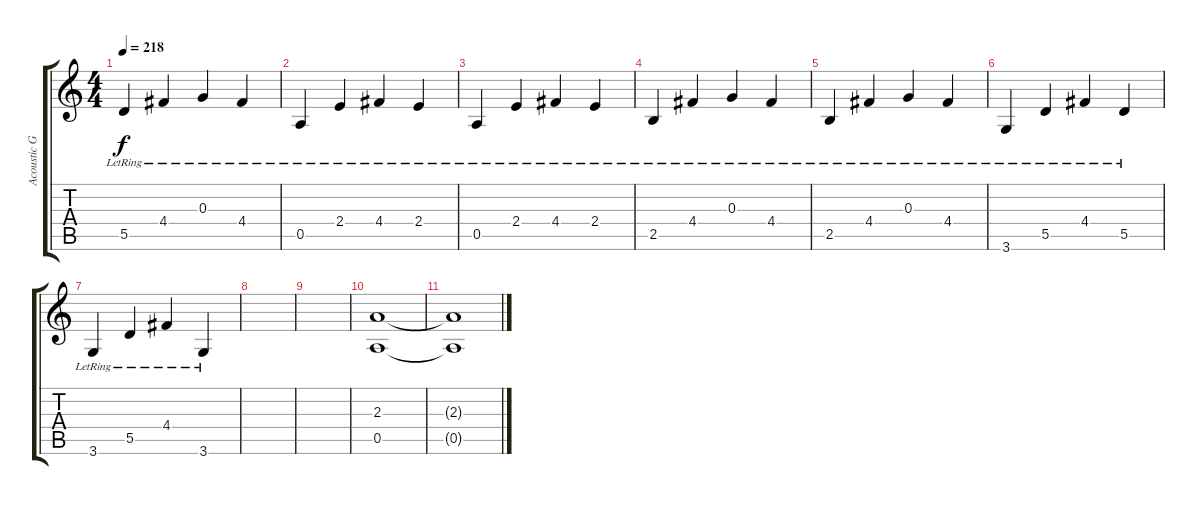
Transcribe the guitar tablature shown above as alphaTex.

\track ("Acoustic Guitar" "Acoustic G") {instrument acousticguitarsteel}
\staff {score tabs}
\tuning (E4 B3 G3 D3 A2 E2) {hide}
\ts (4 4)
\tempo 218
\clef g2
\ks c
5.5{lr}.4{dy f} 4.4{lr}.4 0.3{lr}.4 4.4{lr}.4 |
0.5{lr}.4 2.4{lr}.4 4.4{lr}.4 2.4{lr}.4 |
0.5{lr}.4 2.4{lr}.4 4.4{lr}.4 2.4{lr}.4 |
2.5{lr}.4 4.4{lr}.4 0.3{lr}.4 4.4{lr}.4 |
2.5{lr}.4 4.4{lr}.4 0.3{lr}.4 4.4{lr}.4 |
3.6{lr}.4 5.5{lr}.4 4.4{lr}.4 5.5{lr}.4 |
3.6{lr}.4 5.5{lr}.4 4.4{lr}.4 3.6{lr}.4 |
|
|
(2.3 0.5).1 |
(2.3{t} 0.5{t}).1
